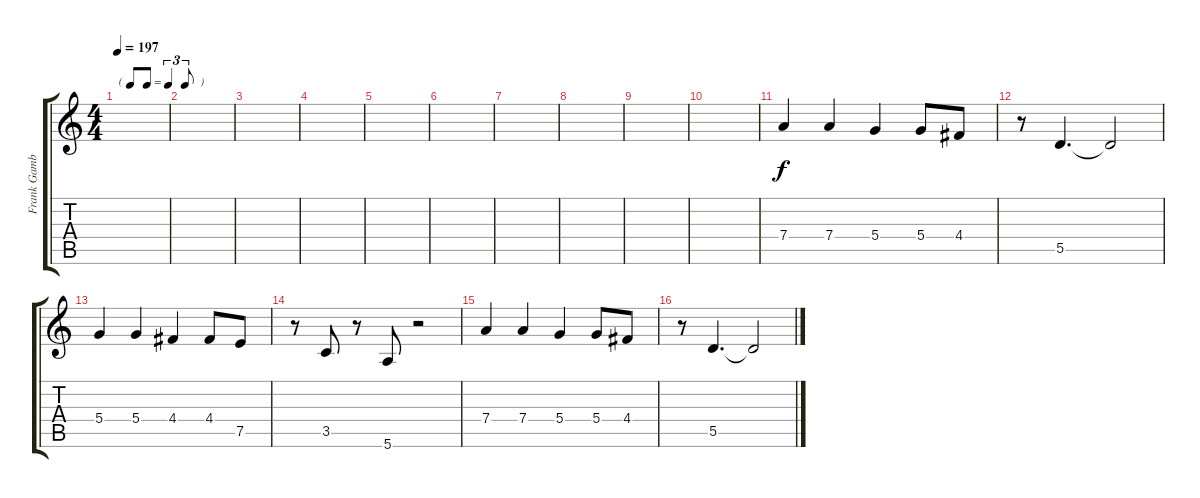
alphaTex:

\track ("Frank Gambale Rythm" "Frank Gamb") {instrument overdrivenguitar}
\staff {score tabs}
\tuning (E4 B3 G3 D3 A2 E2) {hide}
\ts (4 4)
\tf triplet8th
\tempo 197
\clef g2
\ks c
|
|
|
|
|
|
|
|
|
|
7.4.4 7.4.4 5.4.4 5.4.8 4.4.8 |
r.8 5.5.4{d} 5.5{t}.2 |
5.4.4 5.4.4 4.4.4 4.4.8 7.5.8 |
r.8 3.5.8 r.8 5.6.8 r.2 |
7.4.4 7.4.4 5.4.4 5.4.8 4.4.8 |
r.8 5.5.4{d} 5.5{t}.2
